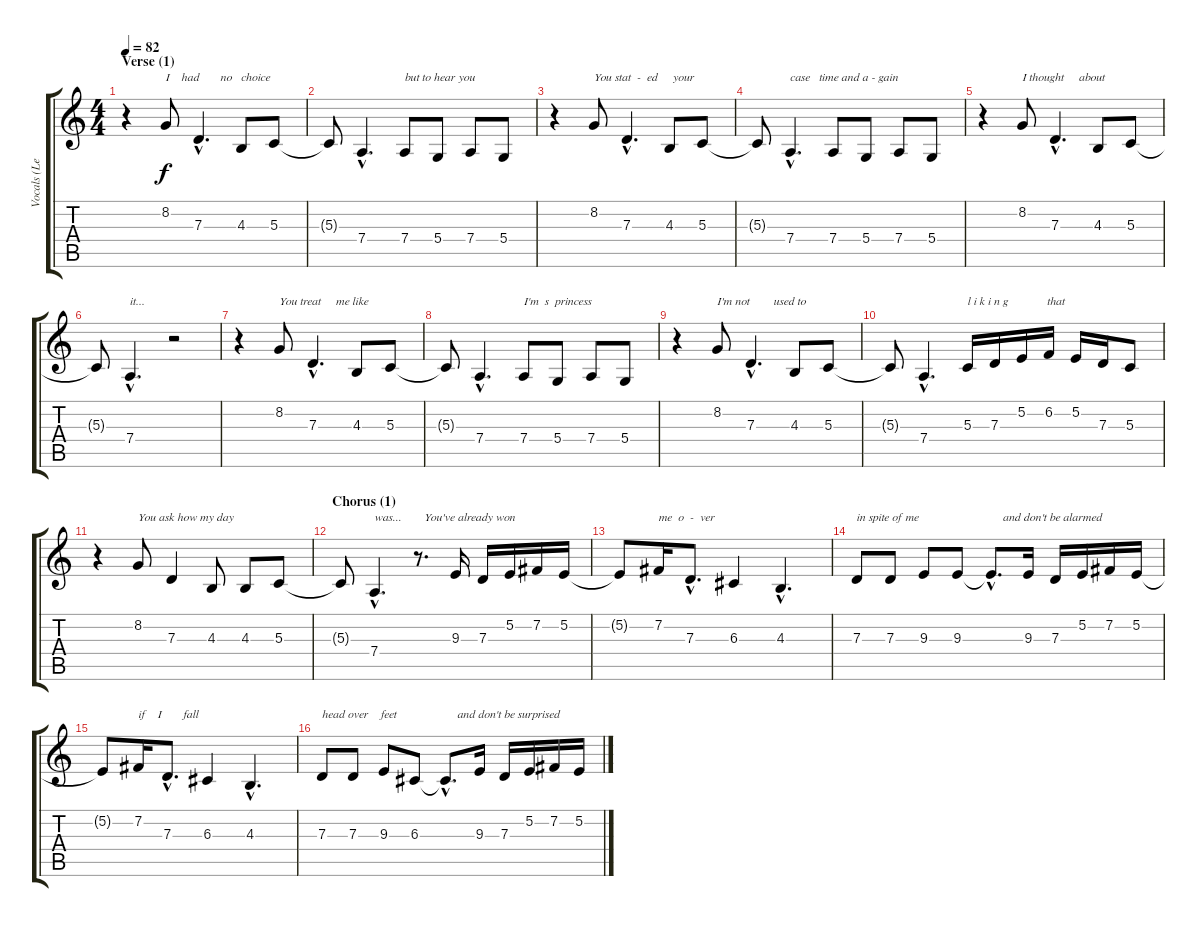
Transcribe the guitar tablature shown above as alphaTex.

\track ("Vocals (Lead)" "Vocals (Le") {instrument synthvoice}
\staff {score tabs}
\tuning (E4 B3 G3 D3 A2 E2) {hide}
\ts (4 4)
\section ("" "Verse (1)")
\tempo 82
\clef g2
\ks c
r.4{dy f instrument synthvoice} 8.2.8{txt "I    had       no   choice"} 7.3{hac}.4{d} 4.3.8 5.3.8 |
5.3{t}.8 7.4{hac}.4{d} 7.4.8{txt "but to hear you"} 5.4.8 7.4.8 5.4.8 |
r.4 8.2.8{txt "You stat  -  ed     your"} 7.3{hac}.4{d} 4.3.8 5.3.8 |
5.3{t}.8 7.4{hac}.4{d txt "case   time and a - gain"} 7.4.8 5.4.8 7.4.8 5.4.8 |
r.4 8.2.8{txt "I thought     about"} 7.3{hac}.4{d} 4.3.8 5.3.8 |
5.3{t}.8 7.4{hac}.4{d txt "it..."} r.2 |
r.4 8.2.8{txt "You treat     me like"} 7.3{hac}.4{d} 4.3.8 5.3.8 |
5.3{t}.8 7.4{hac}.4{d} 7.4.8{txt "I'm  s  princess"} 5.4.8 7.4.8 5.4.8 |
r.4 8.2.8{txt "I'm not        used to"} 7.3{hac}.4{d} 4.3.8 5.3.8 |
5.3{t}.8 7.4{hac}.4{d} 5.3.16{txt "l i k i n g             that"} 7.3.16 5.2.16 6.2.16 5.2.16 7.3.16 5.3.8 |
r.4 8.2.8{txt "You ask how my day"} 7.3.4 4.3.8 4.3.8 5.3.8 |
\section ("" "Chorus (1)")
5.3{t}.8 7.4{hac}.4{d txt "was..."} r.8{d txt "  You've already won"} 9.3.16 7.3.16 5.2.16 7.2.16 5.2.16 |
5.2{t}.8 7.2.16{txt "me  o  -  ver"} 7.3{hac}.8{d} 6.3.4 4.3{hac}.4{d} |
7.3.8{txt "in spite of me"} 7.3.8 9.3.8 9.3.8 9.3{hac t}.8{d txt "    and don't be alarmed"} 9.3.16 7.3.16 5.2.16 7.2.16 5.2.16 |
5.2{t}.8 7.2.16{txt "if    I       fall"} 7.3{hac}.8{d} 6.3.4 4.3{hac}.4{d} |
7.3.8{txt "head over    feet"} 7.3.8 9.3.8 6.3.8 6.3{hac t}.8{d txt "    and don't be surprised"} 9.3.16 7.3.16 5.2.16 7.2.16 5.2.16
